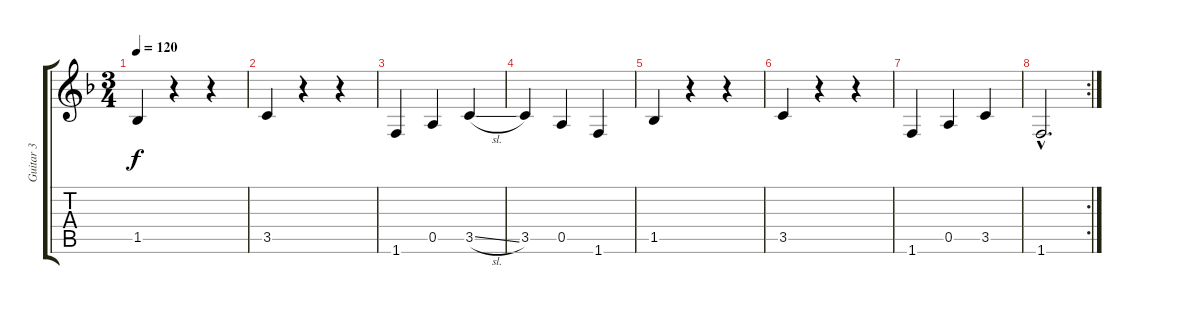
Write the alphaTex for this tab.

\track ("Guitar 3" "Guitar 3") {instrument acousticguitarnylon}
\staff {score tabs}
\tuning (E4 B3 G3 D3 A2 E2) {hide}
\ts (3 4)
\tempo 120
\clef g2
\ks f
1.5.4{dy f} r.4 r.4 |
3.5.4 r.4 r.4 |
1.6.4 0.5.4 3.5{sl}.4 |
3.5.4 0.5.4 1.6.4 |
1.5.4 r.4 r.4 |
3.5.4 r.4 r.4 |
1.6.4 0.5.4 3.5.4 |
\rc 2
1.6{hac}.2{d}
